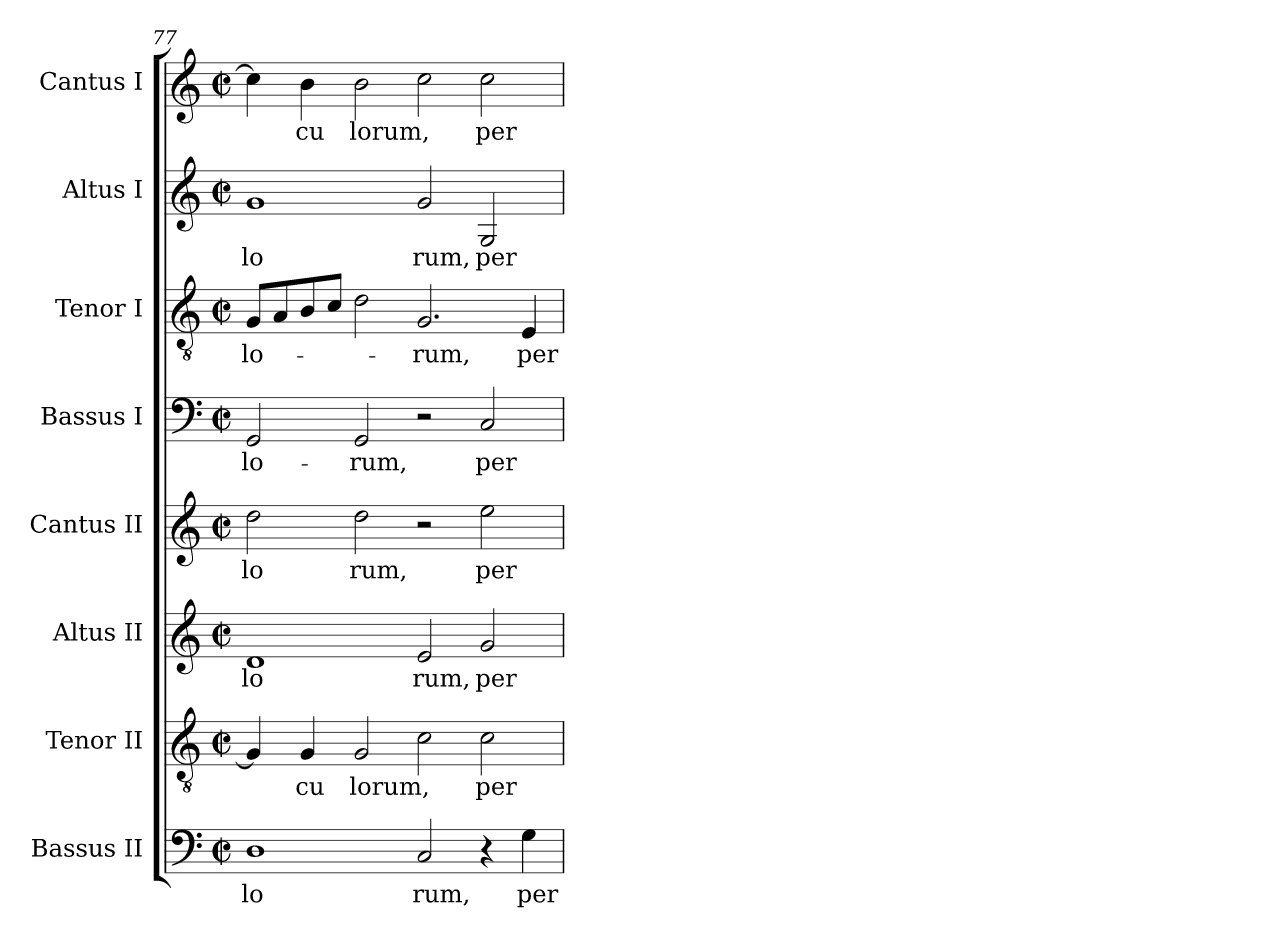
**kern	**text	**kern	**text	**kern	**text	**kern	**text	**kern	**text	**kern	**text	**kern	**text	**kern	**text
*part8	*part8	*part7	*part7	*part6	*part6	*part5	*part5	*part4	*part4	*part3	*part3	*part2	*part2	*part1	*part1
*staff8	*staff8	*staff7	*staff7	*staff6	*staff6	*staff5	*staff5	*staff4	*staff4	*staff3	*staff3	*staff2	*staff2	*staff1	*staff1
*I"Bassus II	*	*I"Tenor II	*	*I"Altus II	*	*I"Cantus II	*	*I"Bassus I	*	*I"Tenor I	*	*I"Altus I	*	*I"Cantus I	*
*clefF4	*	*clefGv2	*	*clefG2	*	*clefG2	*	*clefF4	*	*clefGv2	*	*clefG2	*	*clefG2	*
*M2/2	*	*M2/2	*	*M2/2	*	*M2/2	*	*M2/2	*	*M2/2	*	*M2/2	*	*M2/2	*
*met(c|)	*	*met(c|)	*	*met(c|)	*	*met(c|)	*	*met(c|)	*	*met(c|)	*	*met(c|)	*	*met(c|)	*
=77	=77	=77	=77	=77	=77	=77	=77	=77	=77	=77	=77	=77	=77	=77	=77
!	!LO:LY:b:cj	!	!	!	!LO:LY:b:cj	!	!LO:LY:b:cj	!	!LO:LY:b:cj	!	!LO:LY:b:cj	!	!LO:LY:b:cj	!	!
1D	lo	4G/]	.	1d	lo	2dd\	lo	2GG/	-lo-	8G/L	-lo-	1g	lo	4cc\]	.
.	.	.	.	.	.	.	.	.	.	8A/	.	.	.	.	.
!	!	!	!LO:LY:b:cj	!	!	!	!	!	!	!	!	!	!	!	!LO:LY:b:cj
.	.	4G/	cu	.	.	.	.	.	.	8B/	.	.	.	4b\	cu
.	.	.	.	.	.	.	.	.	.	8c/J	.	.	.	.	.
!	!	!	!LO:LY:b	!	!	!	!LO:LY:b:cj	!	!LO:LY:b:cj	!	!	!	!	!	!LO:LY:b
.	.	2G/	lorum,	.	.	2dd\	rum,	2GG/	-rum,	2d\	.	.	.	2b\	lorum,
!	!LO:LY:b:cj	!	!	!	!LO:LY:b:cj	!	!	!	!	!	!LO:LY:b:cj	!	!LO:LY:b:cj	!	!
2C/	rum,	2c\	.	2e/	rum,	2r	.	2r	.	2.G/	-rum,	2g/	rum,	2cc\	.
!	!	!	!LO:LY:b:cj	!	!LO:LY:b:cj	!	!LO:LY:b:cj	!	!LO:LY:b:cj	!	!	!	!LO:LY:b:cj	!	!LO:LY:b:cj
4r	.	2c\	per	2g/	per	2ee\	per	2C/	per	.	.	2G/	per	2cc\	per
!	!LO:LY:b:cj	!	!	!	!	!	!	!	!	!	!LO:LY:b:cj	!	!	!	!
4G\	per	.	.	.	.	.	.	.	.	4E/	per	.	.	.	.
=	=	=	=	=	=	=	=	=	=	=	=	=	=	=	=
*-	*-	*-	*-	*-	*-	*-	*-	*-	*-	*-	*-	*-	*-	*-	*-
